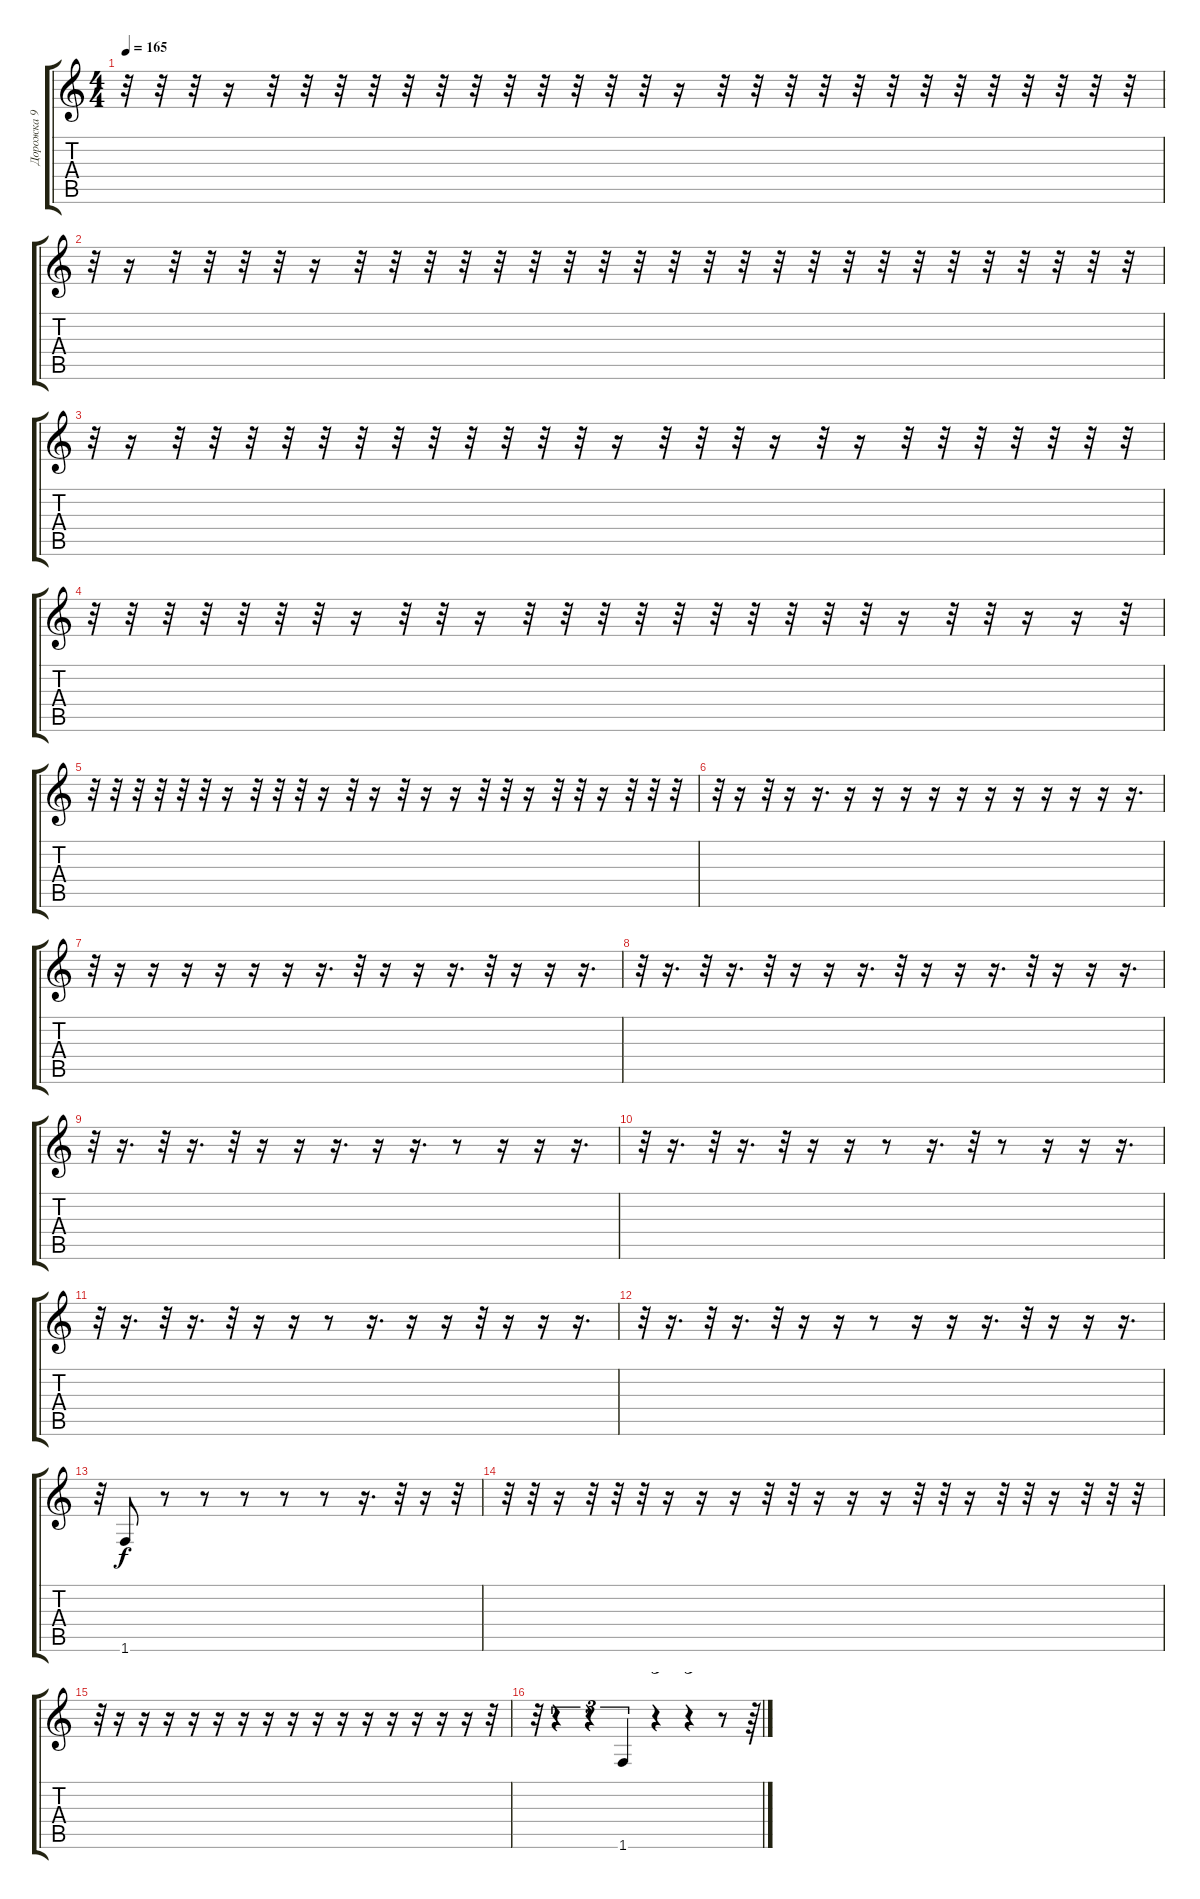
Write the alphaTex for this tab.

\track ("Дорожка 9" "Дорожка 9") {instrument electricbasspick}
\staff {score tabs}
\tuning (E4 B3 G3 D3 A2 E2) {hide}
\ts (4 4)
\tempo 165
\clef g2
\ks c
r.32{dy f} r.32 r.32 r.16 r.32 r.32 r.32 r.32 r.32 r.32 r.32 r.32 r.32 r.32 r.32 r.32 r.16 r.32 r.32 r.32 r.32 r.32 r.32 r.32 r.32 r.32 r.32 r.32 r.32 r.32 |
r.32 r.16 r.32 r.32 r.32 r.32 r.16 r.32 r.32 r.32 r.32 r.32 r.32 r.32 r.32 r.32 r.32 r.32 r.32 r.32 r.32 r.32 r.32 r.32 r.32 r.32 r.32 r.32 r.32 r.32 |
r.32 r.16 r.32 r.32 r.32 r.32 r.32 r.32 r.32 r.32 r.32 r.32 r.32 r.32 r.16 r.32 r.32 r.32 r.16 r.32 r.16 r.32 r.32 r.32 r.32 r.32 r.32 r.32 |
r.32 r.32 r.32 r.32 r.32 r.32 r.32 r.16 r.32 r.32 r.16 r.32 r.32 r.32 r.32 r.32 r.32 r.32 r.32 r.32 r.32 r.16 r.32 r.32 r.16 r.16 r.32 |
r.32 r.32 r.32 r.32 r.32 r.32 r.16 r.32 r.32 r.32 r.16 r.32 r.16 r.32 r.16 r.16 r.32 r.32 r.16 r.32 r.32 r.16 r.32 r.32 r.32 |
r.32 r.16 r.32 r.16 r.16{d} r.16 r.16 r.16 r.16 r.16 r.16 r.16 r.16 r.16 r.16 r.16{d} |
r.32 r.16 r.16 r.16 r.16 r.16 r.16 r.16{d} r.32 r.16 r.16 r.16{d} r.32 r.16 r.16 r.16{d} |
r.32 r.16{d} r.32 r.16{d} r.32 r.16 r.16 r.16{d} r.32 r.16 r.16 r.16{d} r.32 r.16 r.16 r.16{d} |
r.32 r.16{d} r.32 r.16{d} r.32 r.16 r.16 r.16{d} r.16 r.16{d} r.8 r.16 r.16 r.16{d} |
r.32 r.16{d} r.32 r.16{d} r.32 r.16 r.16 r.8 r.16{d} r.32 r.8 r.16 r.16 r.16{d} |
r.32 r.16{d} r.32 r.16{d} r.32 r.16 r.16 r.8 r.16{d} r.16 r.16 r.32 r.16 r.16 r.16{d} |
r.32 r.16{d} r.32 r.16{d} r.32 r.16 r.16 r.8 r.16 r.16 r.16{d} r.32 r.16 r.16 r.16{d} |
r.32 1.6.8 r.8 r.8 r.8 r.8 r.8 r.16{d} r.32 r.16 r.32 |
r.32 r.32 r.16 r.32 r.32 r.32 r.16 r.16 r.16 r.32 r.32 r.16 r.16 r.16 r.32 r.32 r.16 r.32 r.32 r.16 r.32 r.32 r.32 |
r.32 r.16 r.16 r.16 r.16 r.16 r.16 r.16 r.16 r.16 r.16 r.16 r.16 r.16 r.16 r.16 r.32 |
r.32 r.4{tu (3 2)} r.4{tu (3 2)} 1.6.4{tu (3 2)} r.4{tu (3 2)} r.4{tu (3 2)} r.8 r.64{tu (3 2)}
